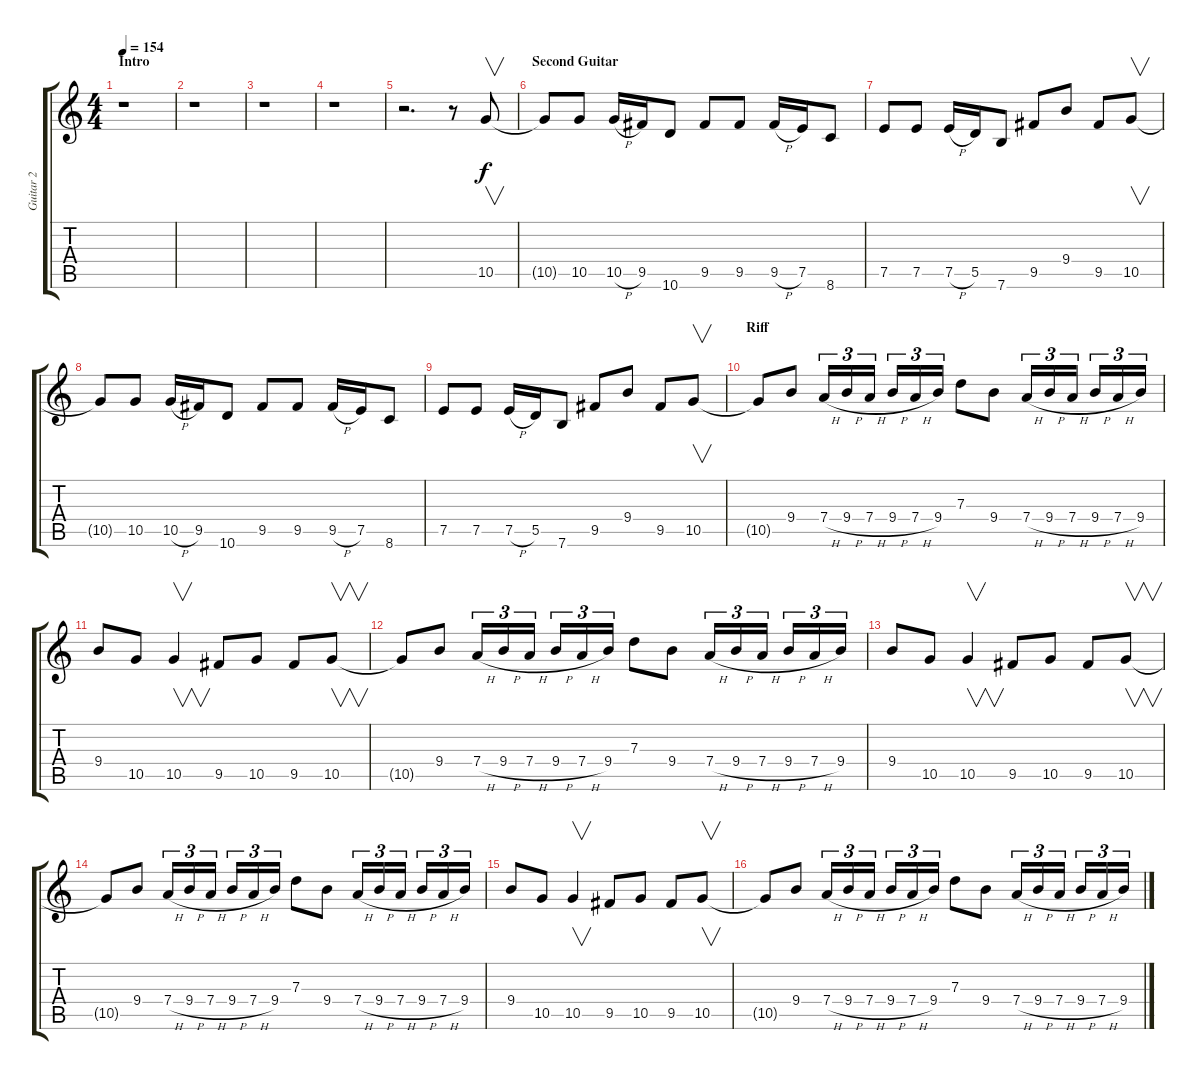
\track ("Guitar 2" "Guitar 2") {instrument distortionguitar}
\staff {score tabs}
\tuning (E4 B3 G3 D3 A2 E2) {hide}
\ts (4 4)
\section ("" "Intro")
\tempo 154
\clef g2
\ks c
r.1{dy f instrument distortionguitar} |
r.1 |
r.1 |
r.1 |
r.2{d} r.8 10.5.8{v} |
\section ("" "Second Guitar")
10.5{t}.8 10.5.8 10.5{h}.16 9.5.16 10.6.8 9.5.8 9.5.8 9.5{h}.16 7.5.16 8.6.8 |
7.5.8 7.5.8 7.5{h}.16 5.5.16 7.6.8 9.5.8 9.4.8 9.5.8 10.5.8{v} |
10.5{t}.8 10.5.8 10.5{h}.16 9.5.16 10.6.8 9.5.8 9.5.8 9.5{h}.16 7.5.16 8.6.8 |
7.5.8 7.5.8 7.5{h}.16 5.5.16 7.6.8 9.5.8 9.4.8 9.5.8 10.5.8{v} |
\section ("" "Riff")
10.5{t}.8 9.4.8 7.4{h}.16{tu (3 2)} 9.4{h}.16{tu (3 2)} 7.4{h}.16{tu (3 2)} 9.4{h}.16{tu (3 2)} 7.4{h}.16{tu (3 2)} 9.4.16{tu (3 2)} 7.3.8 9.4.8 7.4{h}.16{tu (3 2)} 9.4{h}.16{tu (3 2)} 7.4{h}.16{tu (3 2)} 9.4{h}.16{tu (3 2)} 7.4{h}.16{tu (3 2)} 9.4.16{tu (3 2)} |
9.4.8 10.5.8 10.5.4{v} 9.5.8 10.5.8 9.5.8 10.5.8{v} |
10.5{t}.8 9.4.8 7.4{h}.16{tu (3 2)} 9.4{h}.16{tu (3 2)} 7.4{h}.16{tu (3 2)} 9.4{h}.16{tu (3 2)} 7.4{h}.16{tu (3 2)} 9.4.16{tu (3 2)} 7.3.8 9.4.8 7.4{h}.16{tu (3 2)} 9.4{h}.16{tu (3 2)} 7.4{h}.16{tu (3 2)} 9.4{h}.16{tu (3 2)} 7.4{h}.16{tu (3 2)} 9.4.16{tu (3 2)} |
9.4.8 10.5.8 10.5.4{v} 9.5.8 10.5.8 9.5.8 10.5.8{v} |
10.5{t}.8 9.4.8 7.4{h}.16{tu (3 2)} 9.4{h}.16{tu (3 2)} 7.4{h}.16{tu (3 2)} 9.4{h}.16{tu (3 2)} 7.4{h}.16{tu (3 2)} 9.4.16{tu (3 2)} 7.3.8 9.4.8 7.4{h}.16{tu (3 2)} 9.4{h}.16{tu (3 2)} 7.4{h}.16{tu (3 2)} 9.4{h}.16{tu (3 2)} 7.4{h}.16{tu (3 2)} 9.4.16{tu (3 2)} |
9.4.8 10.5.8 10.5.4{v} 9.5.8 10.5.8 9.5.8 10.5.8{v} |
10.5{t}.8 9.4.8 7.4{h}.16{tu (3 2)} 9.4{h}.16{tu (3 2)} 7.4{h}.16{tu (3 2)} 9.4{h}.16{tu (3 2)} 7.4{h}.16{tu (3 2)} 9.4.16{tu (3 2)} 7.3.8 9.4.8 7.4{h}.16{tu (3 2)} 9.4{h}.16{tu (3 2)} 7.4{h}.16{tu (3 2)} 9.4{h}.16{tu (3 2)} 7.4{h}.16{tu (3 2)} 9.4.16{tu (3 2)}
